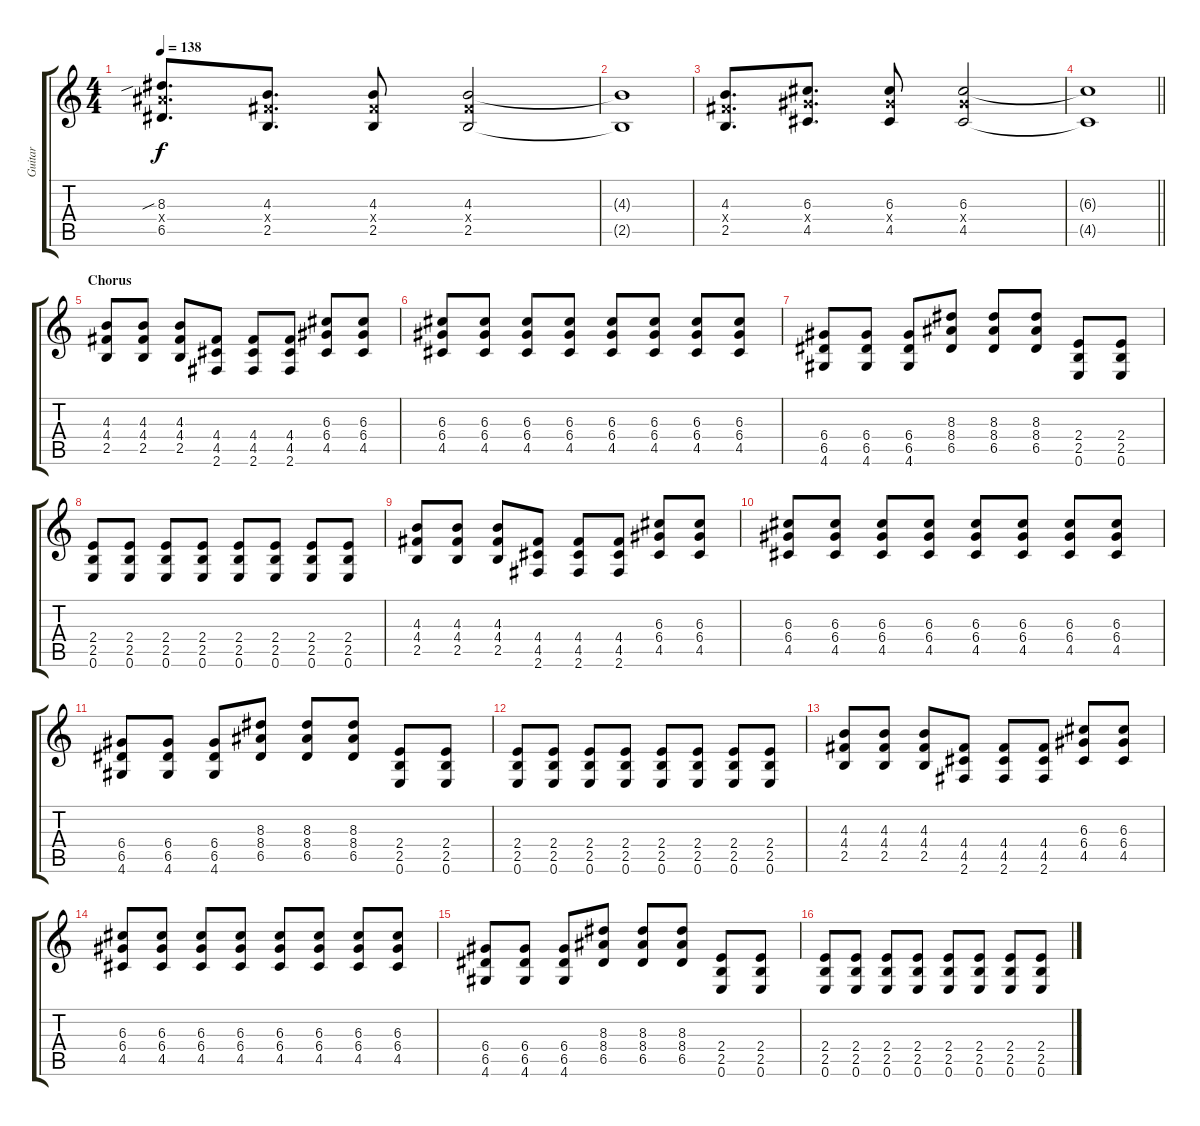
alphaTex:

\track ("Guitar" "Guitar") {instrument distortionguitar}
\staff {score tabs}
\tuning (E4 B3 G3 D3 A2 E2) {hide}
\ts (4 4)
\tempo 138
\clef g2
\ks c
(8.3{sib} 8.4{x} 6.5).8{d dy f volume 11} (4.3 4.4{x} 2.5).8{d} (4.3 4.4{x} 2.5).8 (4.3 4.4{x} 2.5).2{volume 6} |
(4.3{t} 2.5{t}).1 |
(4.3 4.4{x} 2.5).8{d volume 11} (6.3 6.4{x} 4.5).8{d} (6.3 6.4{x} 4.5).8 (6.3 6.4{x} 4.5).2{volume 6} |
\barLineRight lightlight
(6.3{t} 4.5{t}).1{volume 11} |
\section ("" "Chorus")
(4.3 4.4 2.5).8 (4.3 4.4 2.5).8 (4.3 4.4 2.5).8 (4.4 4.5 2.6).8 (4.4 4.5 2.6).8 (4.4 4.5 2.6).8 (6.3 6.4 4.5).8 (6.3 6.4 4.5).8 |
(6.3 6.4 4.5).8 (6.3 6.4 4.5).8 (6.3 6.4 4.5).8 (6.3 6.4 4.5).8 (6.3 6.4 4.5).8 (6.3 6.4 4.5).8 (6.3 6.4 4.5).8 (6.3 6.4 4.5).8 |
(6.4 6.5 4.6).8 (6.4 6.5 4.6).8 (6.4 6.5 4.6).8 (8.3 8.4 6.5).8 (8.3 8.4 6.5).8 (8.3 8.4 6.5).8 (2.4 2.5 0.6).8 (2.4 2.5 0.6).8 |
(2.4 2.5 0.6).8 (2.4 2.5 0.6).8 (2.4 2.5 0.6).8 (2.4 2.5 0.6).8 (2.4 2.5 0.6).8 (2.4 2.5 0.6).8 (2.4 2.5 0.6).8 (2.4 2.5 0.6).8 |
(4.3 4.4 2.5).8 (4.3 4.4 2.5).8 (4.3 4.4 2.5).8 (4.4 4.5 2.6).8 (4.4 4.5 2.6).8 (4.4 4.5 2.6).8 (6.3 6.4 4.5).8 (6.3 6.4 4.5).8 |
(6.3 6.4 4.5).8 (6.3 6.4 4.5).8 (6.3 6.4 4.5).8 (6.3 6.4 4.5).8 (6.3 6.4 4.5).8 (6.3 6.4 4.5).8 (6.3 6.4 4.5).8 (6.3 6.4 4.5).8 |
(6.4 6.5 4.6).8 (6.4 6.5 4.6).8 (6.4 6.5 4.6).8 (8.3 8.4 6.5).8 (8.3 8.4 6.5).8 (8.3 8.4 6.5).8 (2.4 2.5 0.6).8 (2.4 2.5 0.6).8 |
(2.4 2.5 0.6).8 (2.4 2.5 0.6).8 (2.4 2.5 0.6).8 (2.4 2.5 0.6).8 (2.4 2.5 0.6).8 (2.4 2.5 0.6).8 (2.4 2.5 0.6).8 (2.4 2.5 0.6).8 |
(4.3 4.4 2.5).8 (4.3 4.4 2.5).8 (4.3 4.4 2.5).8 (4.4 4.5 2.6).8 (4.4 4.5 2.6).8 (4.4 4.5 2.6).8 (6.3 6.4 4.5).8 (6.3 6.4 4.5).8 |
(6.3 6.4 4.5).8 (6.3 6.4 4.5).8 (6.3 6.4 4.5).8 (6.3 6.4 4.5).8 (6.3 6.4 4.5).8 (6.3 6.4 4.5).8 (6.3 6.4 4.5).8 (6.3 6.4 4.5).8 |
(6.4 6.5 4.6).8 (6.4 6.5 4.6).8 (6.4 6.5 4.6).8 (8.3 8.4 6.5).8 (8.3 8.4 6.5).8 (8.3 8.4 6.5).8 (2.4 2.5 0.6).8 (2.4 2.5 0.6).8 |
(2.4 2.5 0.6).8 (2.4 2.5 0.6).8 (2.4 2.5 0.6).8 (2.4 2.5 0.6).8 (2.4 2.5 0.6).8 (2.4 2.5 0.6).8 (2.4 2.5 0.6).8 (2.4 2.5 0.6).8
